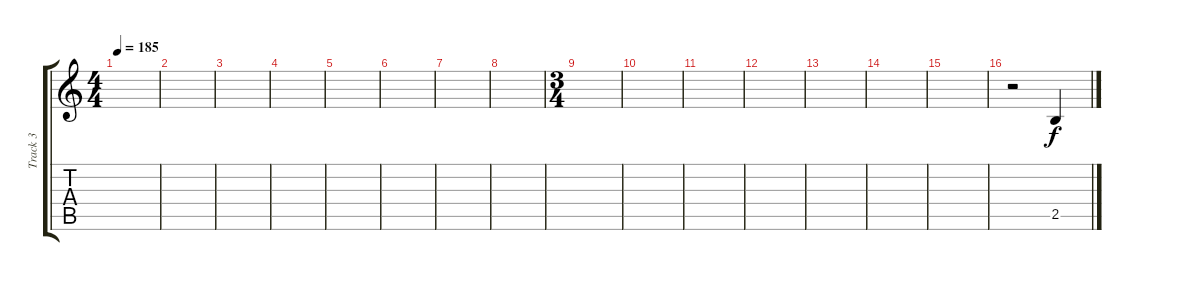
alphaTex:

\track ("Track 3" "Track 3") {instrument overdrivenguitar}
\staff {score tabs}
\tuning (E4 B3 G3 D3 A2 E2) {hide}
\ts (4 4)
\tempo 185
\clef g2
\ks c
|
|
|
|
|
|
|
|
\ts (3 4)
|
|
|
|
|
|
|
r.2 2.5{ss}.4
